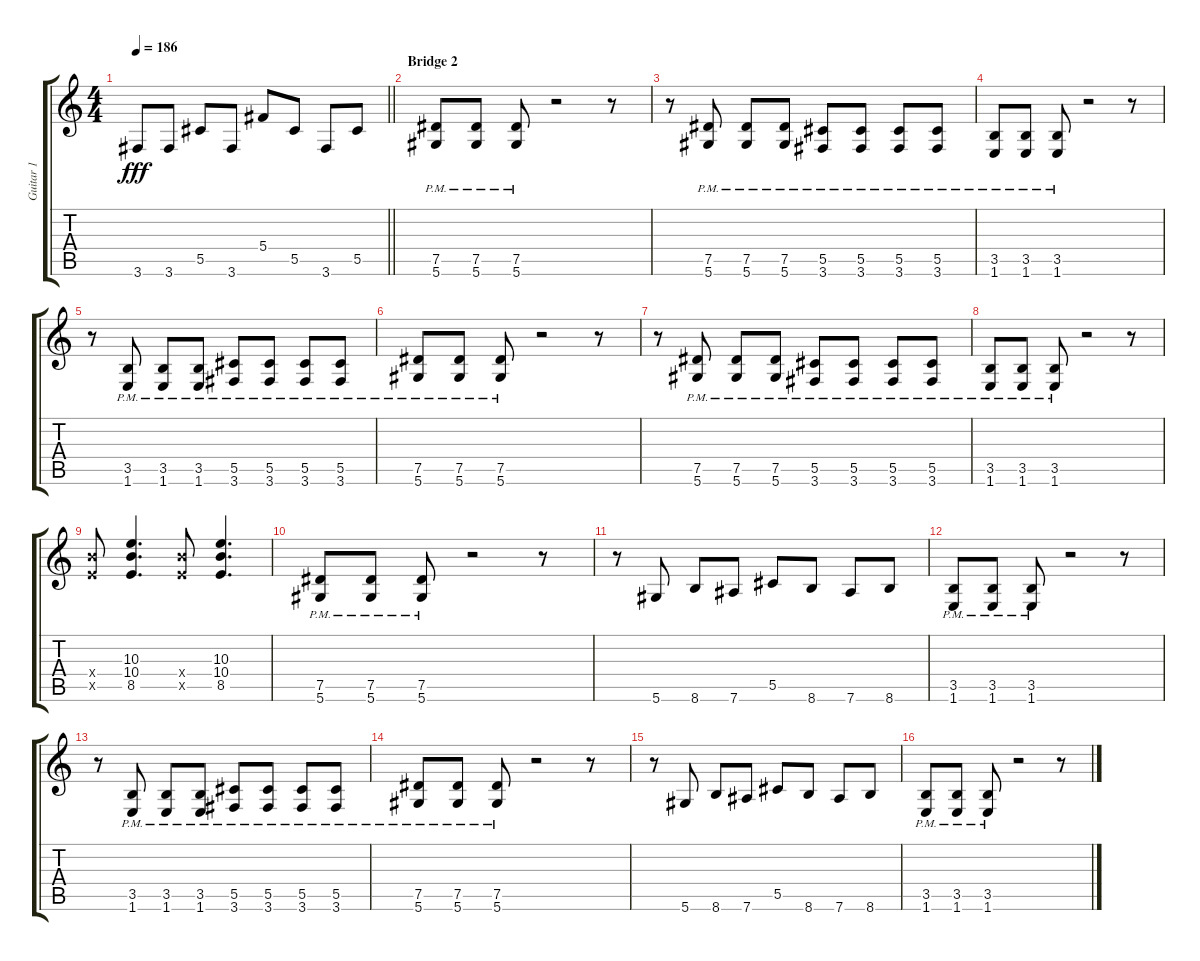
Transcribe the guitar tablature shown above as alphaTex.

\track ("Guitar 1" "Guitar 1") {solo instrument distortionguitar}
\staff {score tabs}
\tuning (Eb4 Bb3 Gb3 Db3 Ab2 Eb2) {hide}
\ts (4 4)
\tempo 186
\clef g2
\barLineRight lightlight
\ks c
3.6.8{dy fff} 3.6.8 5.5.8 3.6.8 5.4.8 5.5.8 3.6.8 5.5.8 |
\section ("" "Bridge 2")
(7.5{pm} 5.6{pm}).8 (7.5{pm} 5.6{pm}).8 (7.5{pm} 5.6{pm}).8 r.2 r.8 |
r.8 (7.5{pm} 5.6{pm}).8 (7.5{pm} 5.6{pm}).8 (7.5{pm} 5.6{pm}).8 (5.5{pm} 3.6{pm}).8 (5.5{pm} 3.6{pm}).8 (5.5{pm} 3.6{pm}).8 (5.5{pm} 3.6{pm}).8 |
(3.5{pm} 1.6{pm}).8 (3.5{pm} 1.6{pm}).8 (3.5{pm} 1.6{pm}).8 r.2 r.8 |
r.8 (3.5{pm} 1.6{pm}).8 (3.5{pm} 1.6{pm}).8 (3.5{pm} 1.6{pm}).8 (5.5{pm} 3.6{pm}).8 (5.5{pm} 3.6{pm}).8 (5.5{pm} 3.6{pm}).8 (5.5{pm} 3.6{pm}).8 |
(7.5{pm} 5.6{pm}).8 (7.5{pm} 5.6{pm}).8 (7.5{pm} 5.6{pm}).8 r.2 r.8 |
r.8 (7.5{pm} 5.6{pm}).8 (7.5{pm} 5.6{pm}).8 (7.5{pm} 5.6{pm}).8 (5.5{pm} 3.6{pm}).8 (5.5{pm} 3.6{pm}).8 (5.5{pm} 3.6{pm}).8 (5.5{pm} 3.6{pm}).8 |
(3.5{pm} 1.6{pm}).8 (3.5{pm} 1.6{pm}).8 (3.5{pm} 1.6{pm}).8 r.2 r.8 |
(10.4{x} 8.5{x}).8 (10.3 10.4 8.5).4{d} (10.4{x} 8.5{x}).8 (10.3 10.4 8.5).4{d} |
(7.5{pm} 5.6{pm}).8 (7.5{pm} 5.6{pm}).8 (7.5{pm} 5.6{pm}).8 r.2 r.8 |
r.8 5.6.8 8.6.8 7.6.8 5.5.8 8.6.8 7.6.8 8.6.8 |
(3.5{pm} 1.6{pm}).8 (3.5{pm} 1.6{pm}).8 (3.5{pm} 1.6{pm}).8 r.2 r.8 |
r.8 (3.5{pm} 1.6{pm}).8 (3.5{pm} 1.6{pm}).8 (3.5{pm} 1.6{pm}).8 (5.5{pm} 3.6{pm}).8 (5.5{pm} 3.6{pm}).8 (5.5{pm} 3.6{pm}).8 (5.5{pm} 3.6{pm}).8 |
(7.5{pm} 5.6{pm}).8 (7.5{pm} 5.6{pm}).8 (7.5{pm} 5.6{pm}).8 r.2 r.8 |
r.8 5.6.8 8.6.8 7.6.8 5.5.8 8.6.8 7.6.8 8.6.8 |
(3.5{pm} 1.6{pm}).8 (3.5{pm} 1.6{pm}).8 (3.5{pm} 1.6{pm}).8 r.2 r.8
